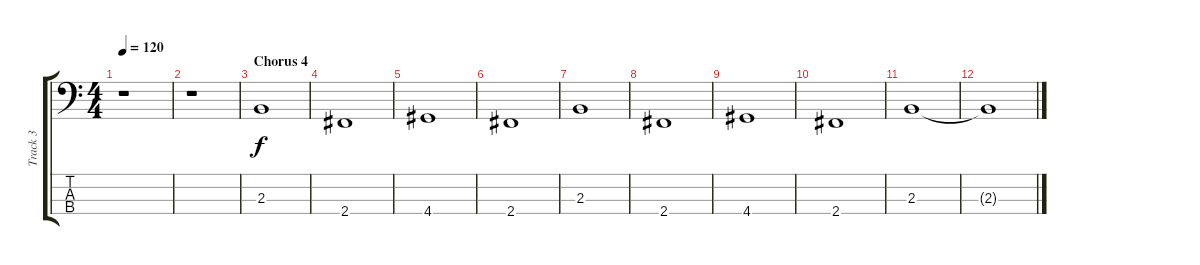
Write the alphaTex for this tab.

\track ("Track 3" "Track 3") {instrument electricbassfinger}
\staff {score tabs}
\tuning (G2 D2 A1 E1) {hide}
\ts (4 4)
\tempo 120
\clef f4
\ks c
r.1{dy f} |
r.1 |
\section ("" "Chorus 4")
2.3.1 |
2.4.1 |
4.4.1 |
2.4.1 |
2.3.1 |
2.4.1 |
4.4.1 |
2.4.1 |
2.3.1 |
2.3{t}.1
